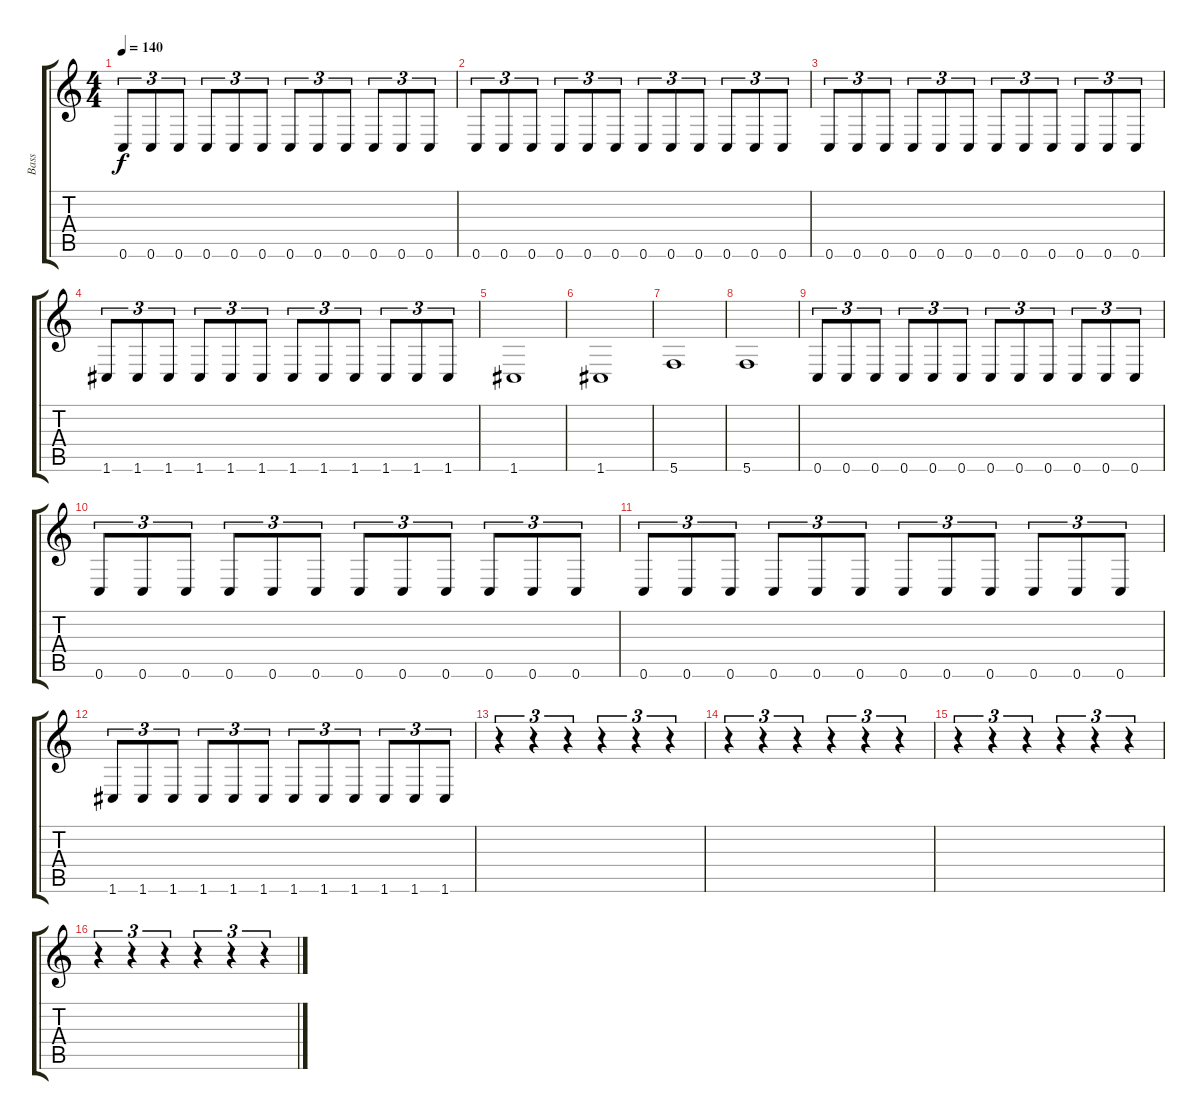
\track ("Bass" "Bass") {instrument synthbass2}
\staff {score tabs}
\tuning (C4 G3 Eb3 Bb2 F2 C2) {hide}
\ts (4 4)
\tempo 140
\clef g2
\ks c
0.6.8{tu (3 2) dy f} 0.6.8{tu (3 2)} 0.6.8{tu (3 2)} 0.6.8{tu (3 2)} 0.6.8{tu (3 2)} 0.6.8{tu (3 2)} 0.6.8{tu (3 2)} 0.6.8{tu (3 2)} 0.6.8{tu (3 2)} 0.6.8{tu (3 2)} 0.6.8{tu (3 2)} 0.6.8{tu (3 2)} |
0.6.8{tu (3 2)} 0.6.8{tu (3 2)} 0.6.8{tu (3 2)} 0.6.8{tu (3 2)} 0.6.8{tu (3 2)} 0.6.8{tu (3 2)} 0.6.8{tu (3 2)} 0.6.8{tu (3 2)} 0.6.8{tu (3 2)} 0.6.8{tu (3 2)} 0.6.8{tu (3 2)} 0.6.8{tu (3 2)} |
0.6.8{tu (3 2)} 0.6.8{tu (3 2)} 0.6.8{tu (3 2)} 0.6.8{tu (3 2)} 0.6.8{tu (3 2)} 0.6.8{tu (3 2)} 0.6.8{tu (3 2)} 0.6.8{tu (3 2)} 0.6.8{tu (3 2)} 0.6.8{tu (3 2)} 0.6.8{tu (3 2)} 0.6.8{tu (3 2)} |
1.6.8{tu (3 2)} 1.6.8{tu (3 2)} 1.6.8{tu (3 2)} 1.6.8{tu (3 2)} 1.6.8{tu (3 2)} 1.6.8{tu (3 2)} 1.6.8{tu (3 2)} 1.6.8{tu (3 2)} 1.6.8{tu (3 2)} 1.6.8{tu (3 2)} 1.6.8{tu (3 2)} 1.6.8{tu (3 2)} |
1.6.1 |
1.6.1 |
5.6.1 |
5.6.1 |
0.6.8{tu (3 2)} 0.6.8{tu (3 2)} 0.6.8{tu (3 2)} 0.6.8{tu (3 2)} 0.6.8{tu (3 2)} 0.6.8{tu (3 2)} 0.6.8{tu (3 2)} 0.6.8{tu (3 2)} 0.6.8{tu (3 2)} 0.6.8{tu (3 2)} 0.6.8{tu (3 2)} 0.6.8{tu (3 2)} |
0.6.8{tu (3 2)} 0.6.8{tu (3 2)} 0.6.8{tu (3 2)} 0.6.8{tu (3 2)} 0.6.8{tu (3 2)} 0.6.8{tu (3 2)} 0.6.8{tu (3 2)} 0.6.8{tu (3 2)} 0.6.8{tu (3 2)} 0.6.8{tu (3 2)} 0.6.8{tu (3 2)} 0.6.8{tu (3 2)} |
0.6.8{tu (3 2)} 0.6.8{tu (3 2)} 0.6.8{tu (3 2)} 0.6.8{tu (3 2)} 0.6.8{tu (3 2)} 0.6.8{tu (3 2)} 0.6.8{tu (3 2)} 0.6.8{tu (3 2)} 0.6.8{tu (3 2)} 0.6.8{tu (3 2)} 0.6.8{tu (3 2)} 0.6.8{tu (3 2)} |
1.6.8{tu (3 2)} 1.6.8{tu (3 2)} 1.6.8{tu (3 2)} 1.6.8{tu (3 2)} 1.6.8{tu (3 2)} 1.6.8{tu (3 2)} 1.6.8{tu (3 2)} 1.6.8{tu (3 2)} 1.6.8{tu (3 2)} 1.6.8{tu (3 2)} 1.6.8{tu (3 2)} 1.6.8{tu (3 2)} |
r.4{tu (3 2)} r.4{tu (3 2)} r.4{tu (3 2)} r.4{tu (3 2)} r.4{tu (3 2)} r.4{tu (3 2)} |
r.4{tu (3 2)} r.4{tu (3 2)} r.4{tu (3 2)} r.4{tu (3 2)} r.4{tu (3 2)} r.4{tu (3 2)} |
r.4{tu (3 2)} r.4{tu (3 2)} r.4{tu (3 2)} r.4{tu (3 2)} r.4{tu (3 2)} r.4{tu (3 2)} |
r.4{tu (3 2)} r.4{tu (3 2)} r.4{tu (3 2)} r.4{tu (3 2)} r.4{tu (3 2)} r.4{tu (3 2)}
